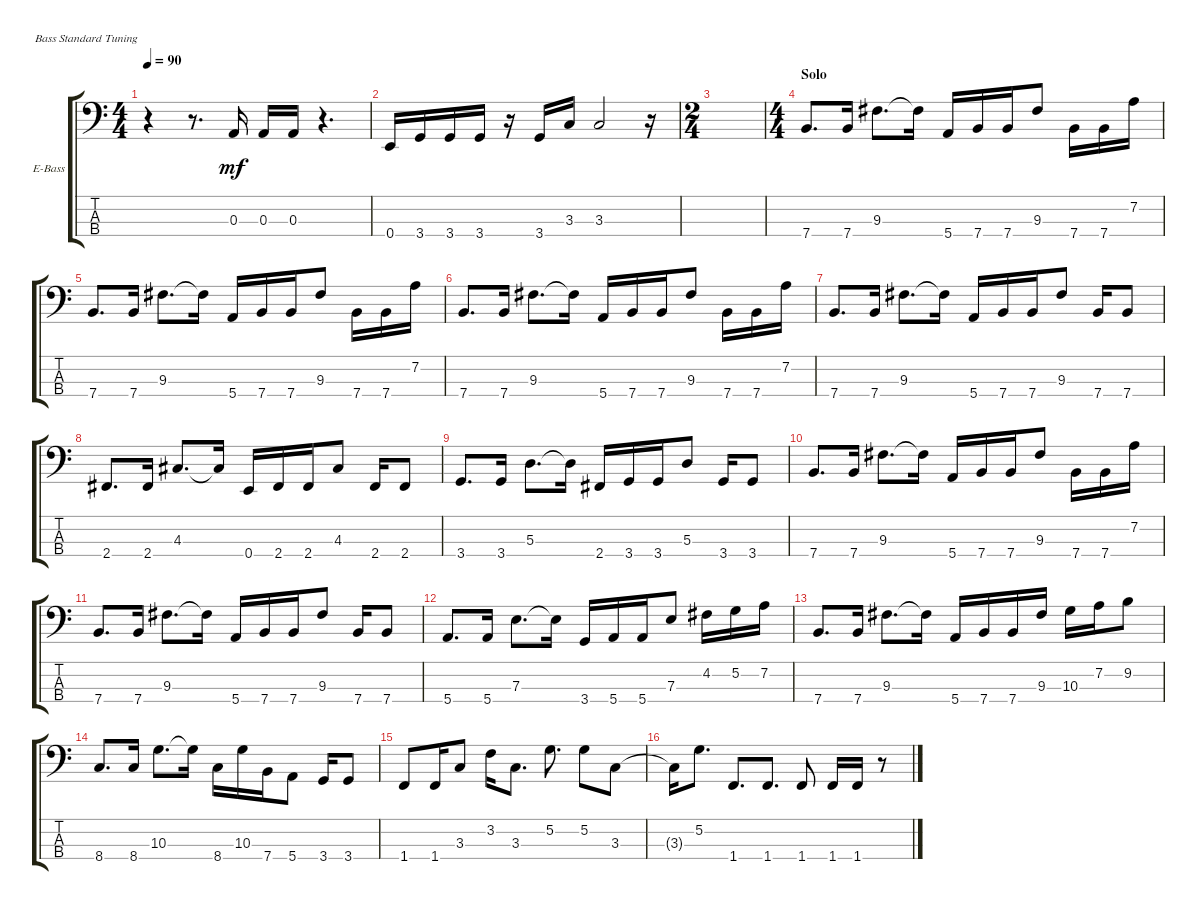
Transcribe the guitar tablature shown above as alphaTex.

\defaultSystemsLayout 4
\bracketExtendMode groupsimilarinstruments
\firstSystemTrackNameOrientation horizontal
\otherSystemsTrackNameOrientation horizontal
\track ("Bass" "E-Bass") {instrument electricbassfinger}
\staff {score tabs}
\tuning (G2 D2 A1 E1)
\ts (4 4)
\tempo 90
\clef f4
\ks c
r.4{dy mf} r.8{d} 0.3.16 0.3.16 0.3.16 r.4{d} |
0.4.16 3.4.16 3.4.16 3.4.16 r.16 3.4.16 3.3.16 3.3.2 r.16 |
\ts (2 4)
|
\ts (4 4)
\section ("" "Solo")
7.4.8{d} 7.4.16 9.3.8{d} 9.3{t}.16 5.4.16 7.4.16 7.4.16 9.3.8 7.4.16 7.4.16 7.2.16 |
7.4.8{d} 7.4.16 9.3.8{d} 9.3{t}.16 5.4.16 7.4.16 7.4.16 9.3.8 7.4.16 7.4.16 7.2.16 |
7.4.8{d} 7.4.16 9.3.8{d} 9.3{t}.16 5.4.16 7.4.16 7.4.16 9.3.8 7.4.16 7.4.16 7.2.16 |
7.4.8{d} 7.4.16 9.3.8{d} 9.3{t}.16 5.4.16 7.4.16 7.4.16 9.3.8 7.4.16 7.4.8 |
2.4.8{d} 2.4.16 4.3.8{d} 4.3{t}.16 0.4.16 2.4.16 2.4.16 4.3.8 2.4.16 2.4.8 |
3.4.8{d} 3.4.16 5.3.8{d} 5.3{t}.16 2.4.16 3.4.16 3.4.16 5.3.8 3.4.16 3.4.8 |
7.4.8{d} 7.4.16 9.3.8{d} 9.3{t}.16 5.4.16 7.4.16 7.4.16 9.3.8 7.4.16 7.4.16 7.2.16 |
7.4.8{d} 7.4.16 9.3.8{d} 9.3{t}.16 5.4.16 7.4.16 7.4.16 9.3.8 7.4.16 7.4.8 |
5.4.8{d} 5.4.16 7.3.8{d} 7.3{t}.16 3.4.16 5.4.16 5.4.16 7.3.8 4.2.16 5.2.16 7.2.16 |
7.4.8{d} 7.4.16 9.3.8{d} 9.3{t}.16 5.4.16 7.4.16 7.4.16 9.3.16 10.3.16 7.2.16 9.2.8 |
8.4.8{d} 8.4.16 10.3.8{d} 10.3{t}.16 8.4.16 10.3.16 7.4.16 5.4.8 3.4.16 3.4.8 |
1.4.8 1.4.16 3.3.8 3.2.16 3.3.8{d} 5.2.8{d} 5.2.8 3.3.8 |
3.3{t}.16 5.2.8{d} 1.4.8{d} 1.4.8{d} 1.4.8 1.4.16 1.4.16 r.8
